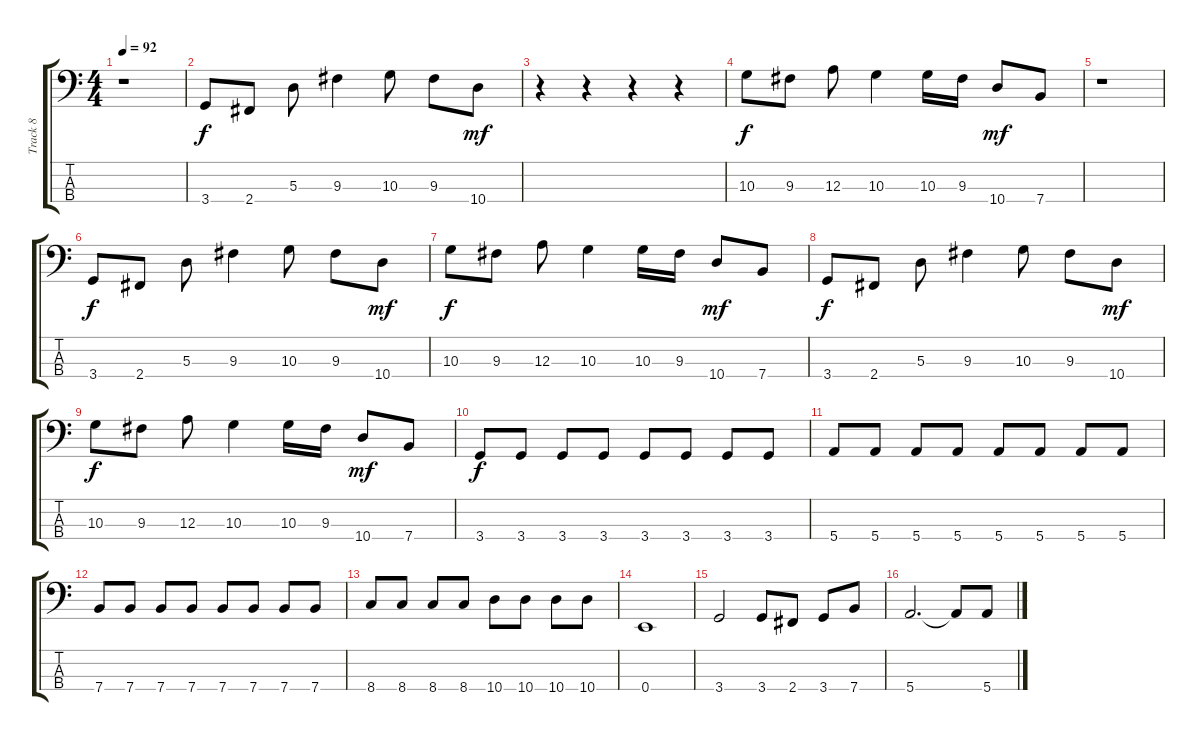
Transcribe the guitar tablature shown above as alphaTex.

\track ("Track 8" "Track 8") {instrument electricbassfinger}
\staff {score tabs}
\tuning (G2 D2 A1 E1) {hide}
\ts (4 4)
\tempo 92
\clef f4
\ks c
r.1{dy f} |
3.4.8 2.4.8 5.3.8 9.3.4 10.3.8 9.3.8 10.4.8{dy mf} |
r.4 r.4 r.4 r.4 |
10.3.8{dy f} 9.3.8 12.3.8 10.3.4 10.3.16 9.3.16 10.4.8{dy mf} 7.4.8 |
r.1 |
3.4.8{dy f} 2.4.8 5.3.8 9.3.4 10.3.8 9.3.8 10.4.8{dy mf} |
10.3.8{dy f} 9.3.8 12.3.8 10.3.4 10.3.16 9.3.16 10.4.8{dy mf} 7.4.8 |
3.4.8{dy f} 2.4.8 5.3.8 9.3.4 10.3.8 9.3.8 10.4.8{dy mf} |
10.3.8{dy f} 9.3.8 12.3.8 10.3.4 10.3.16 9.3.16 10.4.8{dy mf} 7.4.8 |
3.4.8{dy f} 3.4.8 3.4.8 3.4.8 3.4.8 3.4.8 3.4.8 3.4.8 |
5.4.8 5.4.8 5.4.8 5.4.8 5.4.8 5.4.8 5.4.8 5.4.8 |
7.4.8 7.4.8 7.4.8 7.4.8 7.4.8 7.4.8 7.4.8 7.4.8 |
8.4.8 8.4.8 8.4.8 8.4.8 10.4.8 10.4.8 10.4.8 10.4.8 |
0.4.1 |
3.4.2 3.4.8 2.4.8 3.4.8 7.4.8 |
5.4.2{d} 5.4{t}.8 5.4.8
